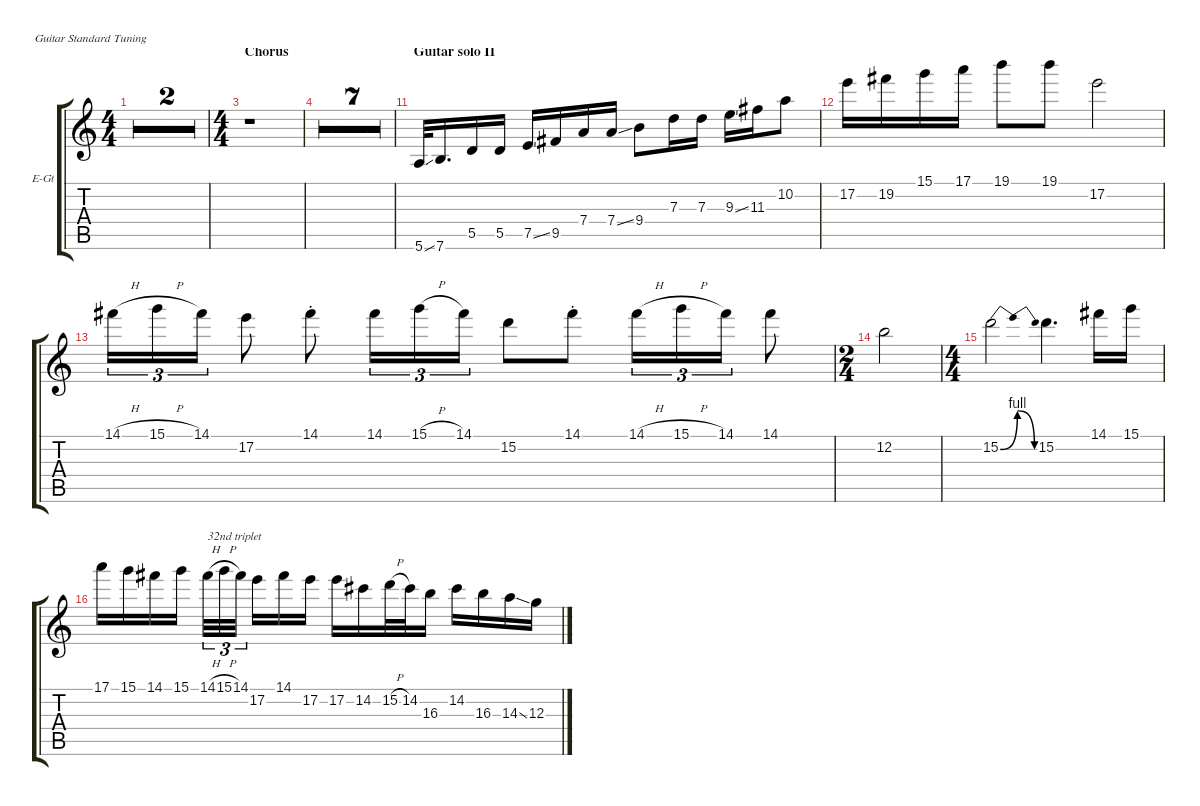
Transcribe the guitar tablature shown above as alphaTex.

\hideDynamics
\bracketExtendMode groupsimilarinstruments
\firstSystemTrackNameOrientation horizontal
\otherSystemsTrackNameOrientation horizontal
\track ("Other guitar 3" "E-Gt") {multiBarRest instrument overdrivenguitar}
\staff {score tabs}
\tuning (E4 B3 G3 D3 A2 E2)
\ts (4 4)
\tempo 98
\clef g2
\ks c
r.1{dy f} |
\ts (2 4)
r.2 |
\ts (4 4)
\section ("" "Chorus")
r.1 |
r.1 |
r.1 |
r.1 |
r.1 |
r.1 |
r.1 |
r.1 |
\section ("" "Guitar solo II")
5.6{ss}.32 7.6.16{d} 5.5.16 5.5.16 7.5{ss}.16 9.5.16 7.4.16 7.4{ss}.16 9.4.8 7.3.16 7.3.16 9.3{ss}.16 11.3.16 10.2.8 |
17.2.16 19.2.16 15.1.16 17.1.16 19.1.8 19.1.8 17.2.2 |
14.1{h}.16{tu (3 2)} 15.1{h}.16{tu (3 2)} 14.1.16{tu (3 2)} 17.2.8 14.1{st}.8 14.1.16{tu (3 2)} 15.1{h}.16{tu (3 2)} 14.1.16{tu (3 2)} 15.2.8 14.1{st}.8 14.1{h}.16{tu (3 2)} 15.1{h}.16{tu (3 2)} 14.1.16{tu (3 2)} 14.1.8 |
\ts (2 4)
12.2.2 |
\ts (4 4)
15.2{be (bendrelease 0 0 30 4 30 4 60 0)}.2 15.2.4{d} 14.1.16 15.1.16 |
17.1.16 15.1.16 14.1.16 15.1.16 14.1{h}.32{tu (3 2) txt "32nd triplet"} 15.1{h}.32{tu (3 2)} 14.1.32{tu (3 2)} 17.2.16 14.1.16 17.2.16 17.2.16 14.2.16 15.2{h}.32 14.2.32 16.3.16 14.2.16 16.3.16 14.3{ss}.16 12.3.16
